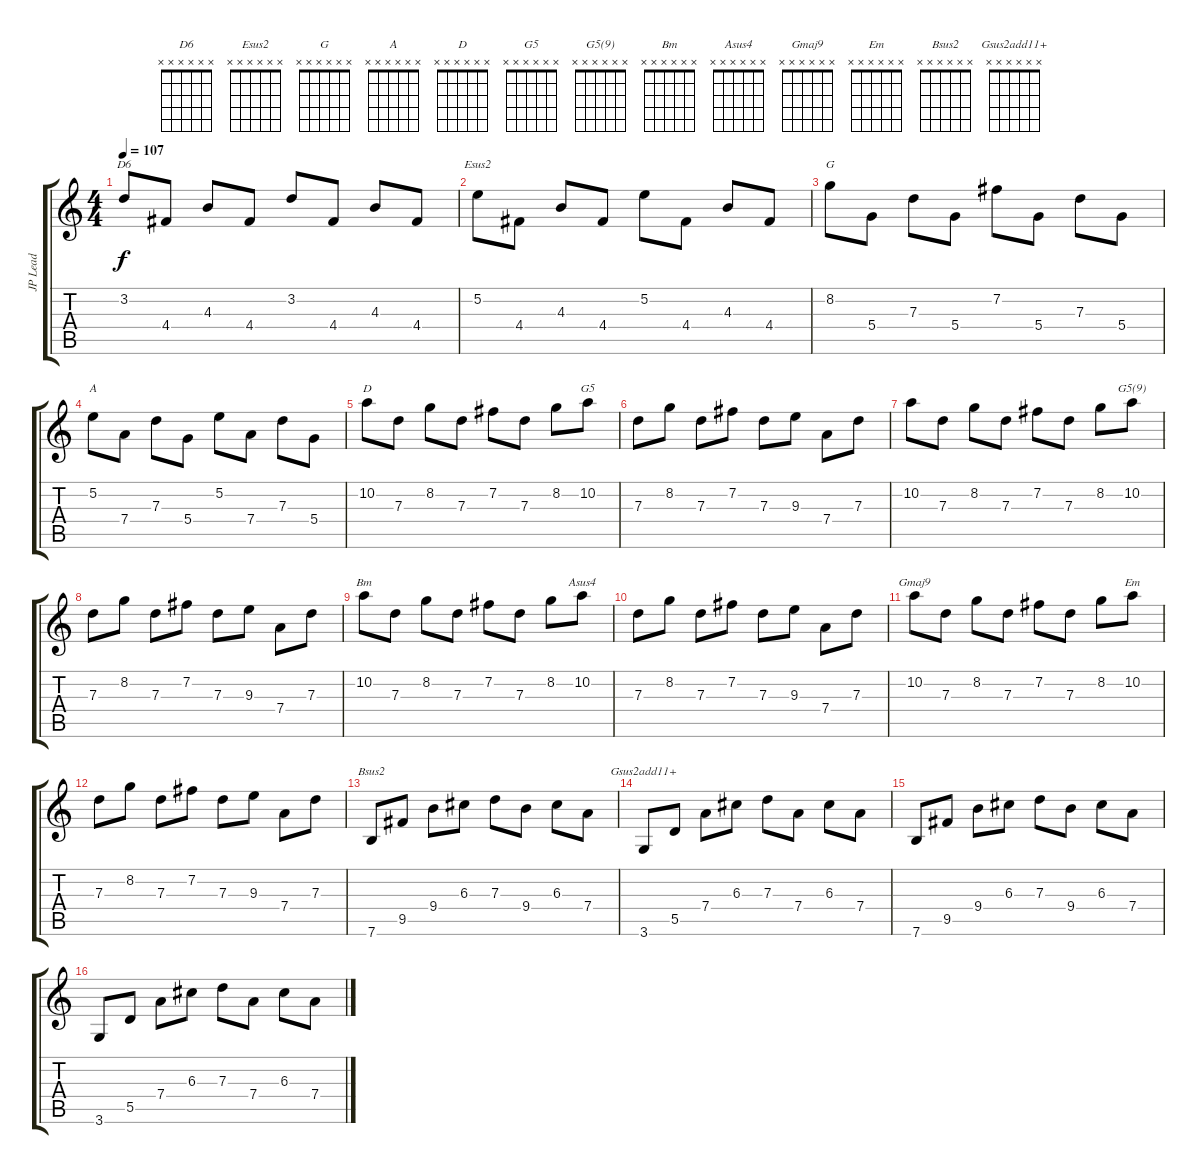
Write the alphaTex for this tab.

\track ("JP Lead" "JP Lead") {instrument electricguitarmuted}
\staff {score tabs}
\tuning (E4 B3 G3 D3 A2 E2) {hide}
\chord ("D6" x x x x x x) {firstfret 0}
\chord ("Esus2" x x x x x x) {firstfret 0}
\chord ("G" x x x x x x) {firstfret 0}
\chord ("A" x x x x x x) {firstfret 0}
\chord ("D" x x x x x x) {firstfret 0}
\chord ("G5" x x x x x x) {firstfret 0}
\chord ("G5(9)" x x x x x x) {firstfret 0}
\chord ("Bm" x x x x x x) {firstfret 0}
\chord ("Asus4" x x x x x x) {firstfret 0}
\chord ("Gmaj9" x x x x x x) {firstfret 0}
\chord ("Em" x x x x x x) {firstfret 0}
\chord ("Bsus2" x x x x x x) {firstfret 0}
\chord ("Gsus2add11+" x x x x x x) {firstfret 0}
\ts (4 4)
\tempo 107
\clef g2
\ks c
3.2.8{ch "D6" dy f} 4.4.8 4.3.8 4.4.8 3.2.8 4.4.8 4.3.8 4.4.8 |
5.2.8{ch "Esus2"} 4.4.8 4.3.8 4.4.8 5.2.8 4.4.8 4.3.8 4.4.8 |
8.2.8{ch "G"} 5.4.8 7.3.8 5.4.8 7.2.8 5.4.8 7.3.8 5.4.8 |
5.2.8{ch "A"} 7.4.8 7.3.8 5.4.8 5.2.8 7.4.8 7.3.8 5.4.8 |
10.2.8{ch "D"} 7.3.8 8.2.8 7.3.8 7.2.8 7.3.8 8.2.8 10.2.8{ch "G5"} |
7.3.8 8.2.8 7.3.8 7.2.8 7.3.8 9.3.8 7.4.8 7.3.8 |
10.2.8 7.3.8 8.2.8 7.3.8 7.2.8 7.3.8 8.2.8 10.2.8{ch "G5(9)"} |
7.3.8 8.2.8 7.3.8 7.2.8 7.3.8 9.3.8 7.4.8 7.3.8 |
10.2.8{ch "Bm"} 7.3.8 8.2.8 7.3.8 7.2.8 7.3.8 8.2.8 10.2.8{ch "Asus4"} |
7.3.8 8.2.8 7.3.8 7.2.8 7.3.8 9.3.8 7.4.8 7.3.8 |
10.2.8{ch "Gmaj9"} 7.3.8 8.2.8 7.3.8 7.2.8 7.3.8 8.2.8 10.2.8{ch "Em"} |
7.3.8 8.2.8 7.3.8 7.2.8 7.3.8 9.3.8 7.4.8 7.3.8 |
7.6.8{ch "Bsus2"} 9.5.8 9.4.8 6.3.8 7.3.8 9.4.8 6.3.8 7.4.8 |
3.6.8{ch "Gsus2add11+"} 5.5.8 7.4.8 6.3.8 7.3.8 7.4.8 6.3.8 7.4.8 |
7.6.8 9.5.8 9.4.8 6.3.8 7.3.8 9.4.8 6.3.8 7.4.8 |
3.6.8 5.5.8 7.4.8 6.3.8 7.3.8 7.4.8 6.3.8 7.4.8
